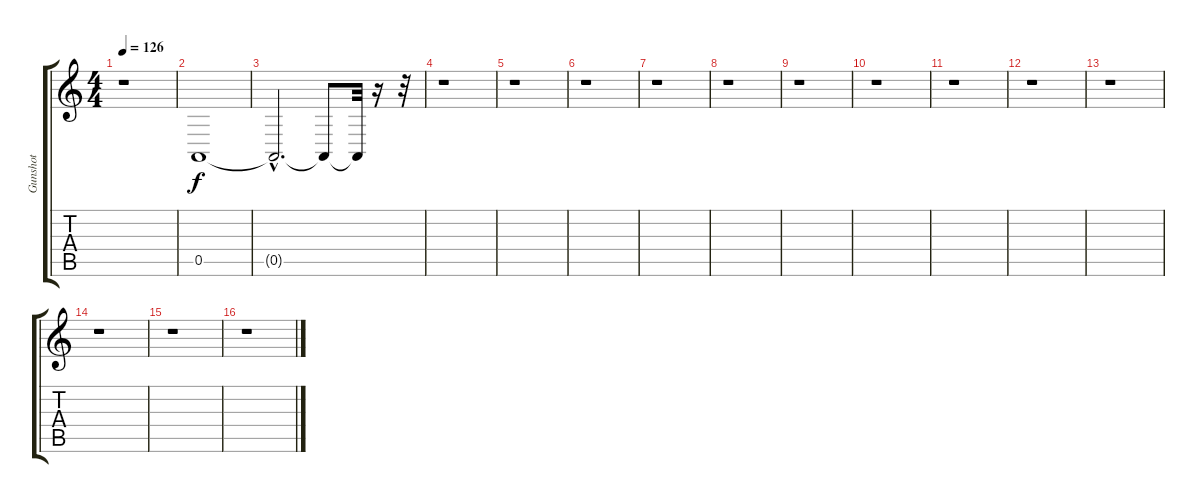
\track ("Gunshot" "Gunshot") {instrument gunshot}
\staff {score tabs}
\tuning (E4 B3 G3 D3 A2 E2) {hide}
\ts (4 4)
\tempo 126
\clef g2
\ks c
r.1{dy f instrument gunshot} |
0.5.1 |
0.5{hac t}.2{d} 0.5{t}.8 0.5{t}.32 r.16 r.32 |
r.1 |
r.1 |
r.1 |
r.1 |
r.1 |
r.1 |
r.1 |
r.1 |
r.1 |
r.1 |
r.1 |
r.1 |
r.1
